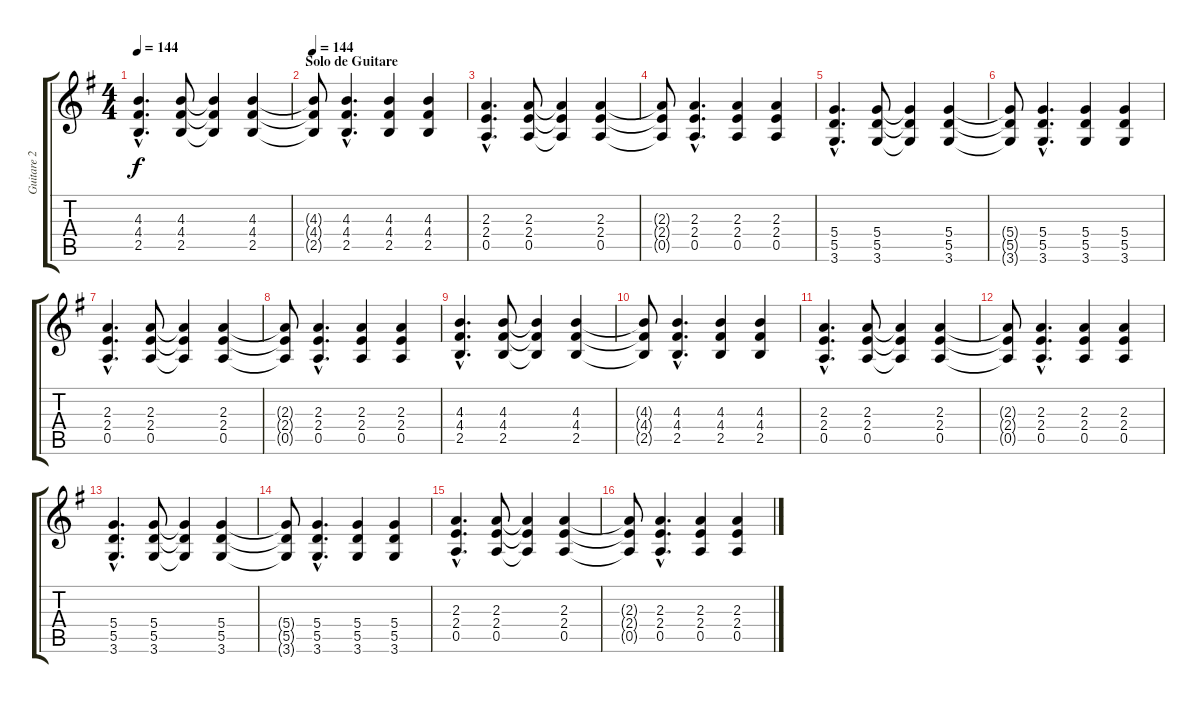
\track ("Guitare 2 " "Guitare 2 ") {instrument distortionguitar}
\staff {score tabs}
\tuning (E4 B3 G3 D3 A2 E2) {hide}
\ts (4 4)
\tempo 144
\clef g2
\ks g
(4.3{hac} 4.4{hac} 2.5{hac}).4{d dy f} (4.3 4.4 2.5).8 (4.3{t} 4.4{t} 2.5{t}).4 (4.3 4.4 2.5).4 |
\section ("" "Solo de Guitare")
\tempo 144
(4.3{t} 4.4{t} 2.5{t}).8 (4.3{hac} 4.4{hac} 2.5{hac}).4{d} (4.3 4.4 2.5).4 (4.3 4.4 2.5).4 |
(2.3{hac} 2.4{hac} 0.5{hac}).4{d} (2.3 2.4 0.5).8 (2.3{t} 2.4{t} 0.5{t}).4 (2.3 2.4 0.5).4 |
(2.3{t} 2.4{t} 0.5{t}).8 (2.3{hac} 2.4{hac} 0.5{hac}).4{d} (2.3 2.4 0.5).4 (2.3 2.4 0.5).4 |
(5.4{hac} 5.5{hac} 3.6{hac}).4{d} (5.4 5.5 3.6).8 (5.4{t} 5.5{t} 3.6{t}).4 (5.4 5.5 3.6).4 |
(5.4{t} 5.5{t} 3.6{t}).8 (5.4{hac} 5.5{hac} 3.6{hac}).4{d} (5.4 5.5 3.6).4 (5.4 5.5 3.6).4 |
(2.3{hac} 2.4{hac} 0.5{hac}).4{d} (2.3 2.4 0.5).8 (2.3{t} 2.4{t} 0.5{t}).4 (2.3 2.4 0.5).4 |
(2.3{t} 2.4{t} 0.5{t}).8 (2.3{hac} 2.4{hac} 0.5{hac}).4{d} (2.3 2.4 0.5).4 (2.3 2.4 0.5).4 |
(4.3{hac} 4.4{hac} 2.5{hac}).4{d} (4.3 4.4 2.5).8 (4.3{t} 4.4{t} 2.5{t}).4 (4.3 4.4 2.5).4 |
(4.3{t} 4.4{t} 2.5{t}).8 (4.3{hac} 4.4{hac} 2.5{hac}).4{d} (4.3 4.4 2.5).4 (4.3 4.4 2.5).4 |
(2.3{hac} 2.4{hac} 0.5{hac}).4{d} (2.3 2.4 0.5).8 (2.3{t} 2.4{t} 0.5{t}).4 (2.3 2.4 0.5).4 |
(2.3{t} 2.4{t} 0.5{t}).8 (2.3{hac} 2.4{hac} 0.5{hac}).4{d} (2.3 2.4 0.5).4 (2.3 2.4 0.5).4 |
(5.4{hac} 5.5{hac} 3.6{hac}).4{d} (5.4 5.5 3.6).8 (5.4{t} 5.5{t} 3.6{t}).4 (5.4 5.5 3.6).4 |
(5.4{t} 5.5{t} 3.6{t}).8 (5.4{hac} 5.5{hac} 3.6{hac}).4{d} (5.4 5.5 3.6).4 (5.4 5.5 3.6).4 |
(2.3{hac} 2.4{hac} 0.5{hac}).4{d} (2.3 2.4 0.5).8 (2.3{t} 2.4{t} 0.5{t}).4 (2.3 2.4 0.5).4 |
(2.3{t} 2.4{t} 0.5{t}).8 (2.3{hac} 2.4{hac} 0.5{hac}).4{d} (2.3 2.4 0.5).4 (2.3 2.4 0.5).4
